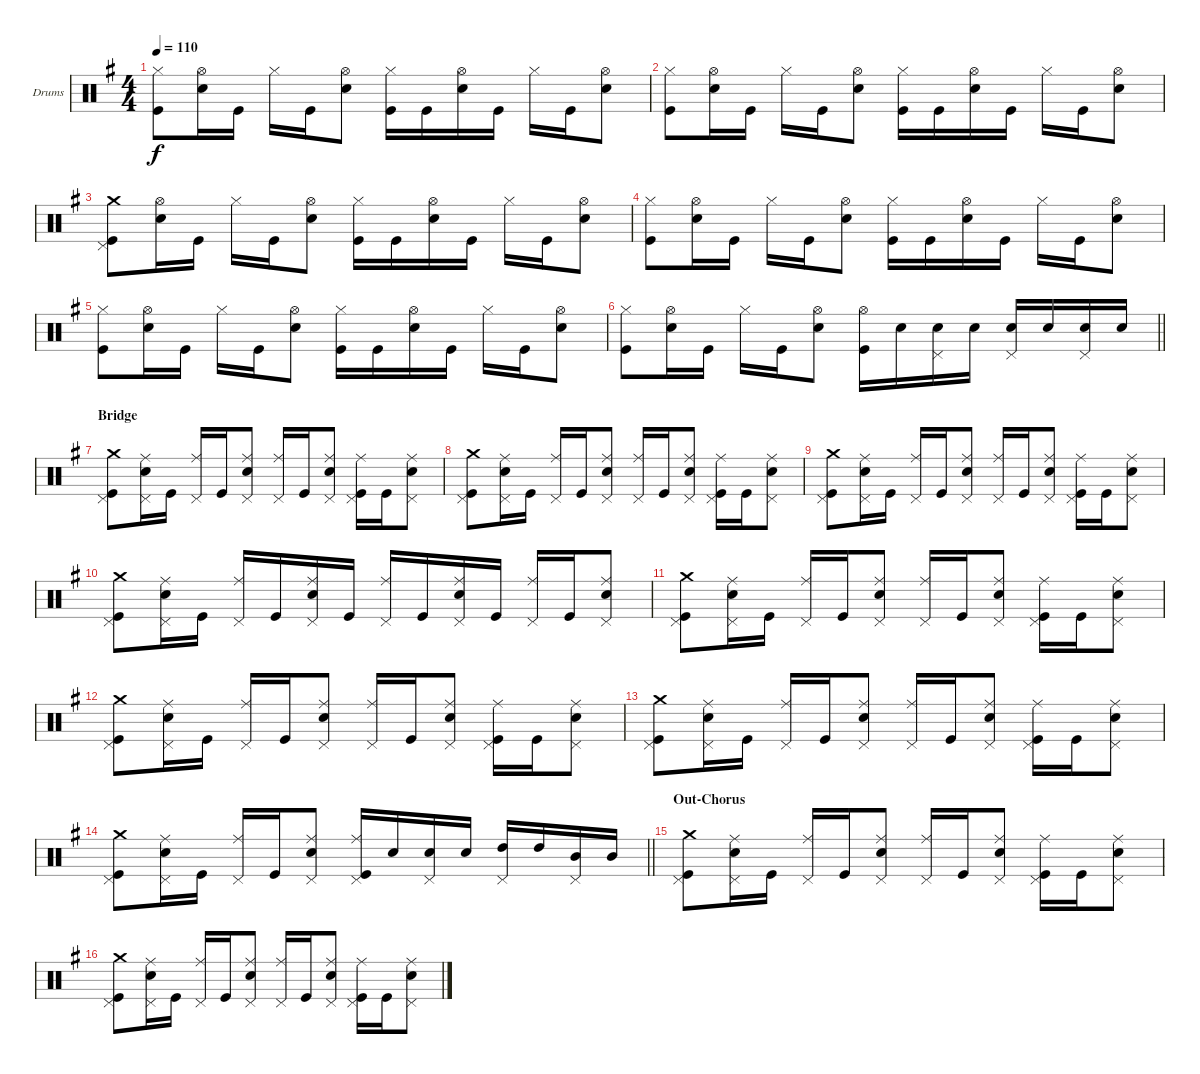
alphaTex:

\bracketExtendMode groupsimilarinstruments
\firstSystemTrackNameOrientation horizontal
\otherSystemsTrackNameOrientation horizontal
\track ("Барабаны" "Drums") {instrument percussion}
\staff {score}
\articulation defaults
\ts (4 4)
\tempo 110
\clef neutral
\ks eminor
("Kick (hit)" "Hi-Hat (closed)").8{dy f} ("Snare (hit) 2" "Hi-Hat (open)").16 "Kick (hit)".16 "Hi-Hat (closed)".16 "Kick (hit)".16 ("Snare (hit) 2" "Hi-Hat (open)").8 ("Kick (hit)" "Hi-Hat (closed)").16 "Kick (hit)".16 ("Snare (hit) 2" "Hi-Hat (open)").16 "Kick (hit)".16 "Hi-Hat (closed)".16 "Kick (hit)".16 ("Snare (hit) 2" "Hi-Hat (open)").8 |
("Kick (hit)" "Hi-Hat (closed)").8 ("Snare (hit) 2" "Hi-Hat (open)").16 "Kick (hit)".16 "Hi-Hat (closed)".16 "Kick (hit)".16 ("Snare (hit) 2" "Hi-Hat (open)").8 ("Kick (hit)" "Hi-Hat (closed)").16 "Kick (hit)".16 ("Snare (hit) 2" "Hi-Hat (open)").16 "Kick (hit)".16 "Hi-Hat (closed)".16 "Kick (hit)".16 ("Snare (hit) 2" "Hi-Hat (open)").8 |
("Kick (hit)" "Pedal Hi-Hat (hit)" "Crash medium (hit)").8 ("Snare (hit) 2" "Hi-Hat (open)").16 "Kick (hit)".16 "Hi-Hat (closed)".16 "Kick (hit)".16 ("Snare (hit) 2" "Hi-Hat (open)").8 ("Kick (hit)" "Hi-Hat (closed)").16 "Kick (hit)".16 ("Snare (hit) 2" "Hi-Hat (open)").16 "Kick (hit)".16 "Hi-Hat (closed)".16 "Kick (hit)".16 ("Snare (hit) 2" "Hi-Hat (open)").8 |
("Kick (hit)" "Hi-Hat (closed)").8 ("Snare (hit) 2" "Hi-Hat (open)").16 "Kick (hit)".16 "Hi-Hat (closed)".16 "Kick (hit)".16 ("Snare (hit) 2" "Hi-Hat (open)").8 ("Kick (hit)" "Hi-Hat (closed)").16 "Kick (hit)".16 ("Snare (hit) 2" "Hi-Hat (open)").16 "Kick (hit)".16 "Hi-Hat (closed)".16 "Kick (hit)".16 ("Snare (hit) 2" "Hi-Hat (open)").8 |
("Kick (hit)" "Hi-Hat (closed)").8 ("Snare (hit) 2" "Hi-Hat (open)").16 "Kick (hit)".16 "Hi-Hat (closed)".16 "Kick (hit)".16 ("Snare (hit) 2" "Hi-Hat (open)").8 ("Kick (hit)" "Hi-Hat (closed)").16 "Kick (hit)".16 ("Snare (hit) 2" "Hi-Hat (open)").16 "Kick (hit)".16 "Hi-Hat (closed)".16 "Kick (hit)".16 ("Snare (hit) 2" "Hi-Hat (open)").8 |
\barLineRight lightlight
("Kick (hit)" "Hi-Hat (closed)").8 ("Snare (hit) 2" "Hi-Hat (open)").16 "Kick (hit)".16 "Hi-Hat (closed)".16 "Kick (hit)".16 ("Snare (hit) 2" "Hi-Hat (open)").8 ("Kick (hit)" "Hi-Hat (open)").16 "Snare (hit) 2".16 ("Snare (hit) 2" "Pedal Hi-Hat (hit)").16 "Snare (hit) 2".16 ("Snare (hit) 2" "Pedal Hi-Hat (hit)").16 "Snare (hit) 2".16 ("Snare (hit) 2" "Pedal Hi-Hat (hit)").16 "Snare (hit) 2".16 |
\section ("" "Bridge")
("Kick (hit)" "Crash medium (hit)" "Pedal Hi-Hat (hit)").8 ("Snare (hit) 2" "Ride (middle)" "Pedal Hi-Hat (hit)").16 "Kick (hit)".16 ("Ride (middle)" "Pedal Hi-Hat (hit)").16 "Kick (hit)".16 ("Snare (hit) 2" "Ride (middle)" "Pedal Hi-Hat (hit)").8 ("Ride (middle)" "Pedal Hi-Hat (hit)").16 "Kick (hit)".16 ("Snare (hit) 2" "Ride (middle)" "Pedal Hi-Hat (hit)").8 ("Kick (hit)" "Ride (middle)" "Pedal Hi-Hat (hit)").16 "Kick (hit)".16 ("Snare (hit) 2" "Ride (middle)" "Pedal Hi-Hat (hit)").8 |
("Kick (hit)" "Crash medium (hit)" "Pedal Hi-Hat (hit)").8 ("Snare (hit) 2" "Ride (middle)" "Pedal Hi-Hat (hit)").16 "Kick (hit)".16 ("Ride (middle)" "Pedal Hi-Hat (hit)").16 "Kick (hit)".16 ("Snare (hit) 2" "Ride (middle)" "Pedal Hi-Hat (hit)").8 ("Ride (middle)" "Pedal Hi-Hat (hit)").16 "Kick (hit)".16 ("Snare (hit) 2" "Ride (middle)" "Pedal Hi-Hat (hit)").8 ("Kick (hit)" "Ride (middle)" "Pedal Hi-Hat (hit)").16 "Kick (hit)".16 ("Snare (hit) 2" "Ride (middle)" "Pedal Hi-Hat (hit)").8 |
("Kick (hit)" "Crash medium (hit)" "Pedal Hi-Hat (hit)").8 ("Snare (hit) 2" "Ride (middle)" "Pedal Hi-Hat (hit)").16 "Kick (hit)".16 ("Ride (middle)" "Pedal Hi-Hat (hit)").16 "Kick (hit)".16 ("Snare (hit) 2" "Ride (middle)" "Pedal Hi-Hat (hit)").8 ("Ride (middle)" "Pedal Hi-Hat (hit)").16 "Kick (hit)".16 ("Snare (hit) 2" "Ride (middle)" "Pedal Hi-Hat (hit)").8 ("Kick (hit)" "Ride (middle)" "Pedal Hi-Hat (hit)").16 "Kick (hit)".16 ("Snare (hit) 2" "Ride (middle)" "Pedal Hi-Hat (hit)").8 |
("Kick (hit)" "Crash medium (hit)" "Pedal Hi-Hat (hit)").8 ("Snare (hit) 2" "Ride (middle)" "Pedal Hi-Hat (hit)").16 "Kick (hit)".16 ("Ride (middle)" "Pedal Hi-Hat (hit)").16 "Kick (hit)".16 ("Snare (hit) 2" "Ride (middle)" "Pedal Hi-Hat (hit)").16 "Kick (hit)".16 ("Ride (middle)" "Pedal Hi-Hat (hit)").16 "Kick (hit)".16 ("Snare (hit) 2" "Ride (middle)" "Pedal Hi-Hat (hit)").16 "Kick (hit)".16 ("Pedal Hi-Hat (hit)" "Ride (middle)").16 "Kick (hit)".16 ("Snare (hit) 2" "Ride (middle)" "Pedal Hi-Hat (hit)").8 |
("Kick (hit)" "Crash medium (hit)" "Pedal Hi-Hat (hit)").8 ("Snare (hit) 2" "Ride (middle)" "Pedal Hi-Hat (hit)").16 "Kick (hit)".16 ("Ride (middle)" "Pedal Hi-Hat (hit)").16 "Kick (hit)".16 ("Snare (hit) 2" "Ride (middle)" "Pedal Hi-Hat (hit)").8 ("Ride (middle)" "Pedal Hi-Hat (hit)").16 "Kick (hit)".16 ("Snare (hit) 2" "Ride (middle)" "Pedal Hi-Hat (hit)").8 ("Kick (hit)" "Ride (middle)" "Pedal Hi-Hat (hit)").16 "Kick (hit)".16 ("Snare (hit) 2" "Ride (middle)" "Pedal Hi-Hat (hit)").8 |
("Kick (hit)" "Crash medium (hit)" "Pedal Hi-Hat (hit)").8 ("Snare (hit) 2" "Ride (middle)" "Pedal Hi-Hat (hit)").16 "Kick (hit)".16 ("Ride (middle)" "Pedal Hi-Hat (hit)").16 "Kick (hit)".16 ("Snare (hit) 2" "Ride (middle)" "Pedal Hi-Hat (hit)").8 ("Ride (middle)" "Pedal Hi-Hat (hit)").16 "Kick (hit)".16 ("Snare (hit) 2" "Ride (middle)" "Pedal Hi-Hat (hit)").8 ("Kick (hit)" "Ride (middle)" "Pedal Hi-Hat (hit)").16 "Kick (hit)".16 ("Snare (hit) 2" "Ride (middle)" "Pedal Hi-Hat (hit)").8 |
("Kick (hit)" "Crash medium (hit)" "Pedal Hi-Hat (hit)").8 ("Snare (hit) 2" "Ride (middle)" "Pedal Hi-Hat (hit)").16 "Kick (hit)".16 ("Ride (middle)" "Pedal Hi-Hat (hit)").16 "Kick (hit)".16 ("Snare (hit) 2" "Ride (middle)" "Pedal Hi-Hat (hit)").8 ("Ride (middle)" "Pedal Hi-Hat (hit)").16 "Kick (hit)".16 ("Snare (hit) 2" "Ride (middle)" "Pedal Hi-Hat (hit)").8 ("Kick (hit)" "Ride (middle)" "Pedal Hi-Hat (hit)").16 "Kick (hit)".16 ("Snare (hit) 2" "Ride (middle)" "Pedal Hi-Hat (hit)").8 |
\barLineRight lightlight
("Kick (hit)" "Crash medium (hit)" "Pedal Hi-Hat (hit)").8 ("Snare (hit) 2" "Ride (middle)" "Pedal Hi-Hat (hit)").16 "Kick (hit)".16 ("Ride (middle)" "Pedal Hi-Hat (hit)").16 "Kick (hit)".16 ("Snare (hit) 2" "Ride (middle)" "Pedal Hi-Hat (hit)").8 ("Kick (hit)" "Ride (middle)" "Pedal Hi-Hat (hit)").16 "Snare (hit) 2".16 ("Snare (hit) 2" "Pedal Hi-Hat (hit)").16 "Snare (hit) 2".16 ("High Tom (hit)" "Pedal Hi-Hat (hit)").16 "High Tom (hit)".16 ("Mid Tom (hit)" "Pedal Hi-Hat (hit)").16 "Mid Tom (hit)".16 |
\section ("" "Out-Chorus")
("Kick (hit)" "Crash medium (hit)" "Pedal Hi-Hat (hit)").8 ("Snare (hit) 2" "Ride (middle)" "Pedal Hi-Hat (hit)").16 "Kick (hit)".16 ("Ride (middle)" "Pedal Hi-Hat (hit)").16 "Kick (hit)".16 ("Snare (hit) 2" "Ride (middle)" "Pedal Hi-Hat (hit)").8 ("Ride (middle)" "Pedal Hi-Hat (hit)").16 "Kick (hit)".16 ("Snare (hit) 2" "Ride (middle)" "Pedal Hi-Hat (hit)").8 ("Kick (hit)" "Ride (middle)" "Pedal Hi-Hat (hit)").16 "Kick (hit)".16 ("Snare (hit) 2" "Ride (middle)" "Pedal Hi-Hat (hit)").8 |
("Kick (hit)" "Crash medium (hit)" "Pedal Hi-Hat (hit)").8 ("Snare (hit) 2" "Ride (middle)" "Pedal Hi-Hat (hit)").16 "Kick (hit)".16 ("Ride (middle)" "Pedal Hi-Hat (hit)").16 "Kick (hit)".16 ("Snare (hit) 2" "Ride (middle)" "Pedal Hi-Hat (hit)").8 ("Ride (middle)" "Pedal Hi-Hat (hit)").16 "Kick (hit)".16 ("Snare (hit) 2" "Ride (middle)" "Pedal Hi-Hat (hit)").8 ("Kick (hit)" "Ride (middle)" "Pedal Hi-Hat (hit)").16 "Kick (hit)".16 ("Snare (hit) 2" "Ride (middle)" "Pedal Hi-Hat (hit)").8
